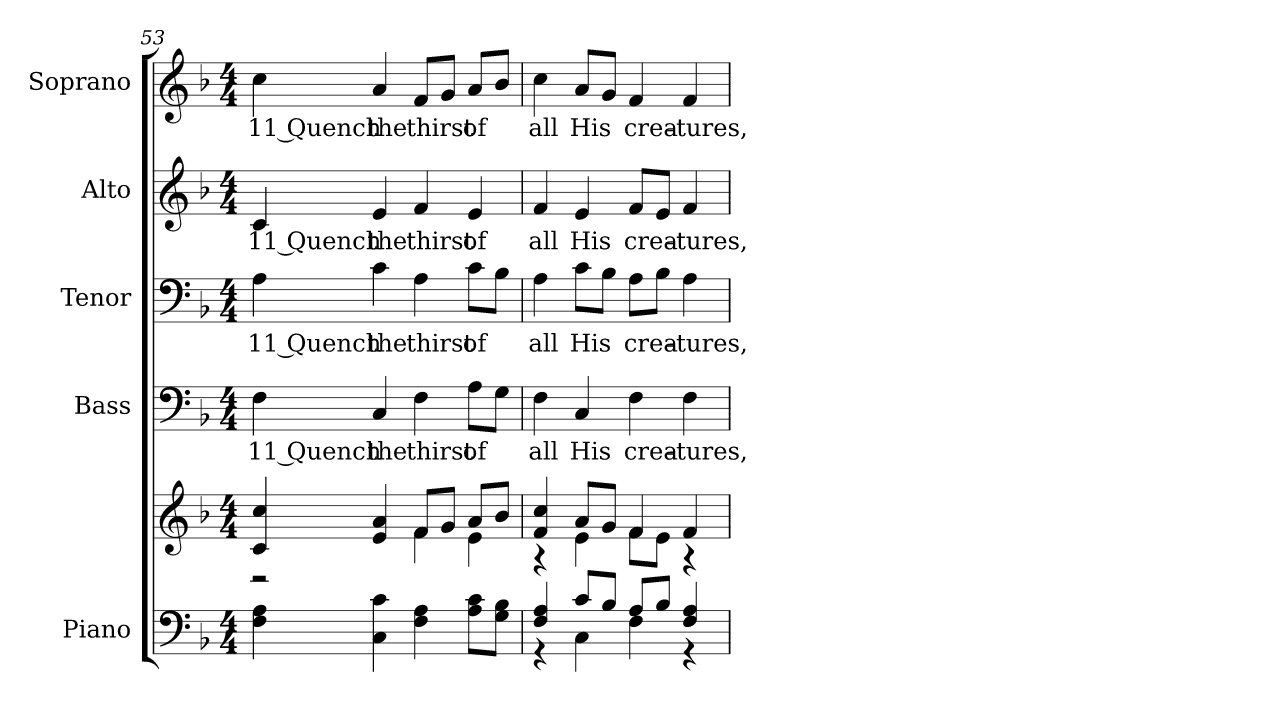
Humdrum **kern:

**kern	**kern	**kern	**text	**kern	**text	**kern	**text	**kern	**text
*part5	*part5	*part4	*part4	*part3	*part3	*part2	*part2	*part1	*part1
*staff6	*staff5	*staff4	*staff4	*staff3	*staff3	*staff2	*staff2	*staff1	*staff1
*I"Piano	*	*I"Bass	*	*I"Tenor	*	*I"Alto	*	*I"Soprano	*
*I'Pno.	*	*I'B.	*	*I'T.	*	*I'A.	*	*I'S.	*
!!LO:LB:g=z
*clefF4	*clefG2	*clefF4	*	*clefF4	*	*clefG2	*	*clefG2	*
*k[b-]	*k[b-]	*k[b-]	*	*k[b-]	*	*k[b-]	*	*k[b-]	*
*F:	*F:	*F:	*	*F:	*	*F:	*	*F:	*
*M4/4	*M4/4	*M4/4	*	*M4/4	*	*M4/4	*	*M4/4	*
=53	=53	=53	=53	=53	=53	=53	=53	=53	=53
*	*^	*	*	*	*	*	*	*	*
!	!	!	!	!LO:LY:b:color=#000000	!	!	!	!	!	!
!	!	!	!	!	!	!LO:LY:b:color=#000000	!	!	!	!
!	!	!	!	!	!	!	!	!LO:LY:b:color=#000000	!	!
!	!	!	!	!	!	!	!	!	!	!LO:LY:b:color=#000000
4Fi\ 4Ai	4ci/ 4cci	2r	4Fi\	11 Quench	4Ai\	11 Quench	4ci/	11 Quench	4cci\	11 Quench
!	!	!	!	!LO:LY:b:color=#000000	!	!	!	!	!	!
!	!	!	!	!	!	!LO:LY:b:color=#000000	!	!	!	!
!	!	!	!	!	!	!	!	!LO:LY:b:color=#000000	!	!
!	!	!	!	!	!	!	!	!	!	!LO:LY:b:color=#000000
4Ci\ 4ci	4ei/ 4ai	.	4Ci/	the	4ci\	the	4ei/	the	4ai/	the
!	!	!	!	!LO:LY:b:color=#000000	!	!	!	!	!	!
!	!	!	!	!	!	!LO:LY:b:color=#000000	!	!	!	!
!	!	!	!	!	!	!	!	!LO:LY:b:color=#000000	!	!
!	!	!	!	!	!	!	!	!	!	!LO:LY:b:color=#000000
4Fi\ 4Ai	8fi/L	4fi\	4Fi\	thirst	4Ai\	thirst	4fi/	thirst	8fi/L	thirst
.	8gi/J	.	.	.	.	.	.	.	8gi/J	.
!	!	!	!	!LO:LY:b:color=#000000	!	!	!	!	!	!
!	!	!	!	!	!	!LO:LY:b:color=#000000	!	!	!	!
!	!	!	!	!	!	!	!	!LO:LY:b:color=#000000	!	!
!	!	!	!	!	!	!	!	!	!	!LO:LY:b:color=#000000
8Ai\ 8ciL	8ai/L	4ei\	8Ai\L	of	8ci\L	of	4ei/	of	8ai/L	of
8Gi\ 8B-iJ	8b-i/J	.	8Gi\J	.	8B-i\J	.	.	.	8b-i/J	.
=54	=54	=54	=54	=54	=54	=54	=54	=54	=54	=54
*^	*	*	*	*	*	*	*	*	*	*
!	!	!	!	!	!LO:LY:b:color=#000000	!	!	!	!	!	!
!	!	!	!	!	!	!	!LO:LY:b:color=#000000	!	!	!	!
!	!	!	!	!	!	!	!	!	!LO:LY:b:color=#000000	!	!
!	!	!	!	!	!	!	!	!	!	!	!LO:LY:b:color=#000000
4Fi/ 4Ai	4r	4fi/ 4cci	4r	4Fi\	all	4Ai\	all	4fi/	all	4cci\	all
!	!	!	!	!	!LO:LY:b:color=#000000	!	!	!	!	!	!
!	!	!	!	!	!	!	!LO:LY:b:color=#000000	!	!	!	!
!	!	!	!	!	!	!	!	!	!LO:LY:b:color=#000000	!	!
!	!	!	!	!	!	!	!	!	!	!	!LO:LY:b:color=#000000
8ci/L	4Ci\	8ai/L	4ei\	4Ci/	His	8ci\L	His	4ei/	His	8ai/L	His
8B-i/J	.	8gi/J	.	.	.	8B-i\J	.	.	.	8gi/J	.
!	!	!	!	!	!LO:LY:b:color=#000000	!	!	!	!	!	!
!	!	!	!	!	!	!	!LO:LY:b:color=#000000	!	!	!	!
!	!	!	!	!	!	!	!	!	!LO:LY:b:color=#000000	!	!
!	!	!	!	!	!	!	!	!	!	!	!LO:LY:b:color=#000000
8Ai/L	4Fi\	4fi/	8fi\L	4Fi\	crea-	8Ai\L	crea-	8fi/L	crea-	4fi/	crea-
8B-i/J	.	.	8ei\J	.	.	8B-i\J	.	8ei/J	.	.	.
!	!	!	!	!	!LO:LY:b:color=#000000	!	!	!	!	!	!
!	!	!	!	!	!	!	!LO:LY:b:color=#000000	!	!	!	!
!	!	!	!	!	!	!	!	!	!LO:LY:b:color=#000000	!	!
!	!	!	!	!	!	!	!	!	!	!	!LO:LY:b:color=#000000
4Fi/ 4Ai	4r	4fi/	4r	4Fi\	-tures,	4Ai\	-tures,	4fi/	-tures,	4fi/	-tures,
*v	*v	*	*	*	*	*	*	*	*	*	*
*	*v	*v	*	*	*	*	*	*	*	*
=	=	=	=	=	=	=	=	=	=
*-	*-	*-	*-	*-	*-	*-	*-	*-	*-
